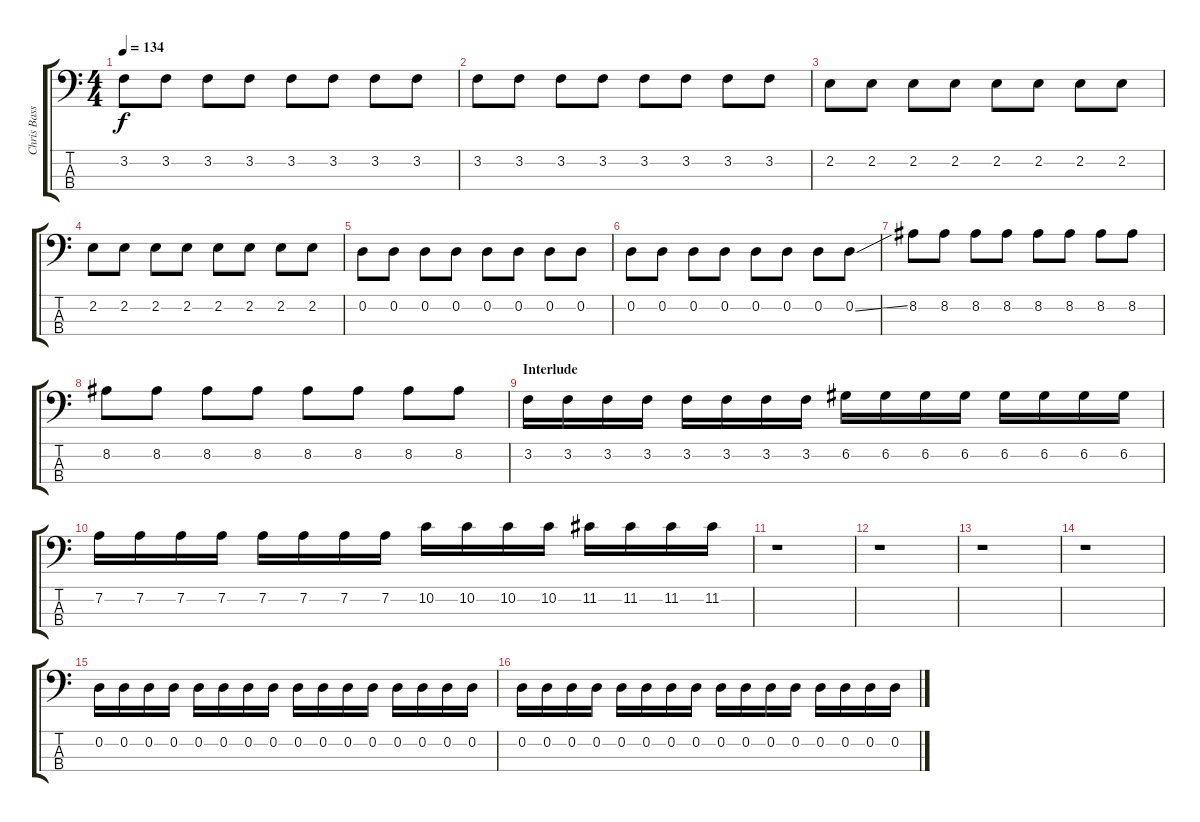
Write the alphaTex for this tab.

\track ("Chris Bass" "Chris Bass") {instrument electricbassfinger}
\staff {score tabs}
\tuning (G2 D2 A1 D1) {hide}
\ts (4 4)
\tempo 134
\clef f4
\ks c
3.2.8{dy f} 3.2.8 3.2.8 3.2.8 3.2.8 3.2.8 3.2.8 3.2.8 |
3.2.8 3.2.8 3.2.8 3.2.8 3.2.8 3.2.8 3.2.8 3.2.8 |
2.2.8 2.2.8 2.2.8 2.2.8 2.2.8 2.2.8 2.2.8 2.2.8 |
2.2.8 2.2.8 2.2.8 2.2.8 2.2.8 2.2.8 2.2.8 2.2.8 |
0.2.8 0.2.8 0.2.8 0.2.8 0.2.8 0.2.8 0.2.8 0.2.8 |
0.2.8 0.2.8 0.2.8 0.2.8 0.2.8 0.2.8 0.2.8 0.2{ss}.8 |
8.2.8 8.2.8 8.2.8 8.2.8 8.2.8 8.2.8 8.2.8 8.2.8 |
8.2.8 8.2.8 8.2.8 8.2.8 8.2.8 8.2.8 8.2.8 8.2.8 |
\section ("" "Interlude")
3.2.16 3.2.16 3.2.16 3.2.16 3.2.16 3.2.16 3.2.16 3.2.16 6.2.16 6.2.16 6.2.16 6.2.16 6.2.16 6.2.16 6.2.16 6.2.16 |
7.2.16 7.2.16 7.2.16 7.2.16 7.2.16 7.2.16 7.2.16 7.2.16 10.2.16 10.2.16 10.2.16 10.2.16 11.2.16 11.2.16 11.2.16 11.2.16 |
r.1 |
r.1 |
r.1 |
r.1 |
0.2.16 0.2.16 0.2.16 0.2.16 0.2.16 0.2.16 0.2.16 0.2.16 0.2.16 0.2.16 0.2.16 0.2.16 0.2.16 0.2.16 0.2.16 0.2.16 |
0.2.16 0.2.16 0.2.16 0.2.16 0.2.16 0.2.16 0.2.16 0.2.16 0.2.16 0.2.16 0.2.16 0.2.16 0.2.16 0.2.16 0.2.16 0.2.16
